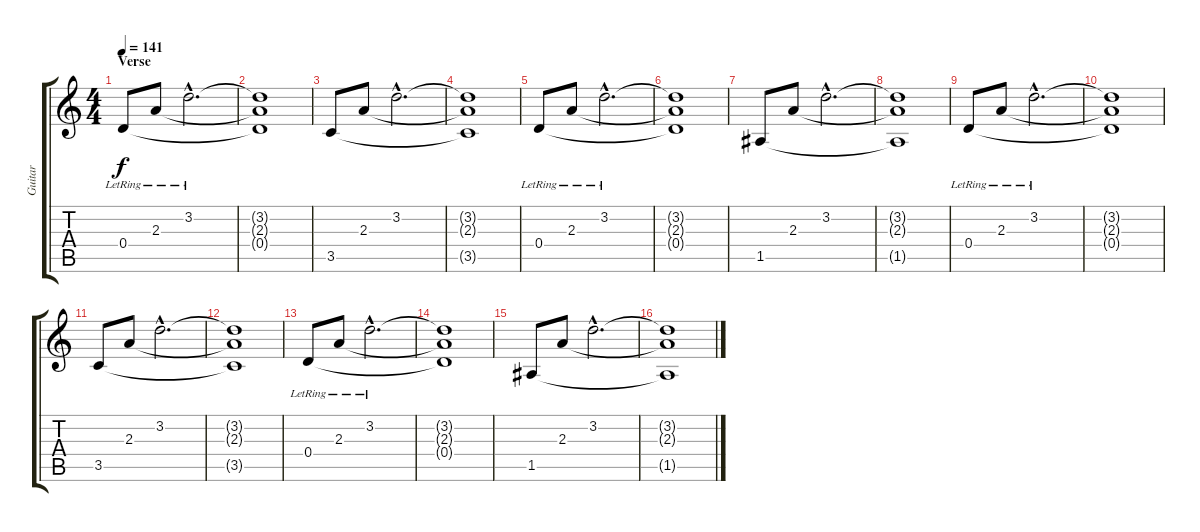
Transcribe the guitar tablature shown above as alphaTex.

\track ("Guitar" "Guitar") {instrument electricguitarjazz}
\staff {score tabs}
\tuning (E4 B3 G3 D3 A2 E2) {hide}
\ts (4 4)
\section ("" "Verse")
\tempo 141
\clef g2
\ks c
0.4{lr}.8{dy f instrument electricguitarjazz} 2.3{lr}.8 3.2{hac lr}.2{d} |
(3.2{t} 2.3{t} 0.4{t}).1 |
3.5.8 2.3.8 3.2{hac}.2{d} |
(3.2{t} 2.3{t} 3.5{t}).1 |
0.4{lr}.8 2.3{lr}.8 3.2{hac lr}.2{d} |
(3.2{t} 2.3{t} 0.4{t}).1 |
1.5.8 2.3.8 3.2{hac}.2{d} |
(3.2{t} 2.3{t} 1.5{t}).1 |
0.4{lr}.8 2.3{lr}.8 3.2{hac lr}.2{d} |
(3.2{t} 2.3{t} 0.4{t}).1 |
3.5.8 2.3.8 3.2{hac}.2{d} |
(3.2{t} 2.3{t} 3.5{t}).1 |
0.4{lr}.8 2.3{lr}.8 3.2{hac lr}.2{d} |
(3.2{t} 2.3{t} 0.4{t}).1 |
1.5.8 2.3.8 3.2{hac}.2{d} |
(3.2{t} 2.3{t} 1.5{t}).1
